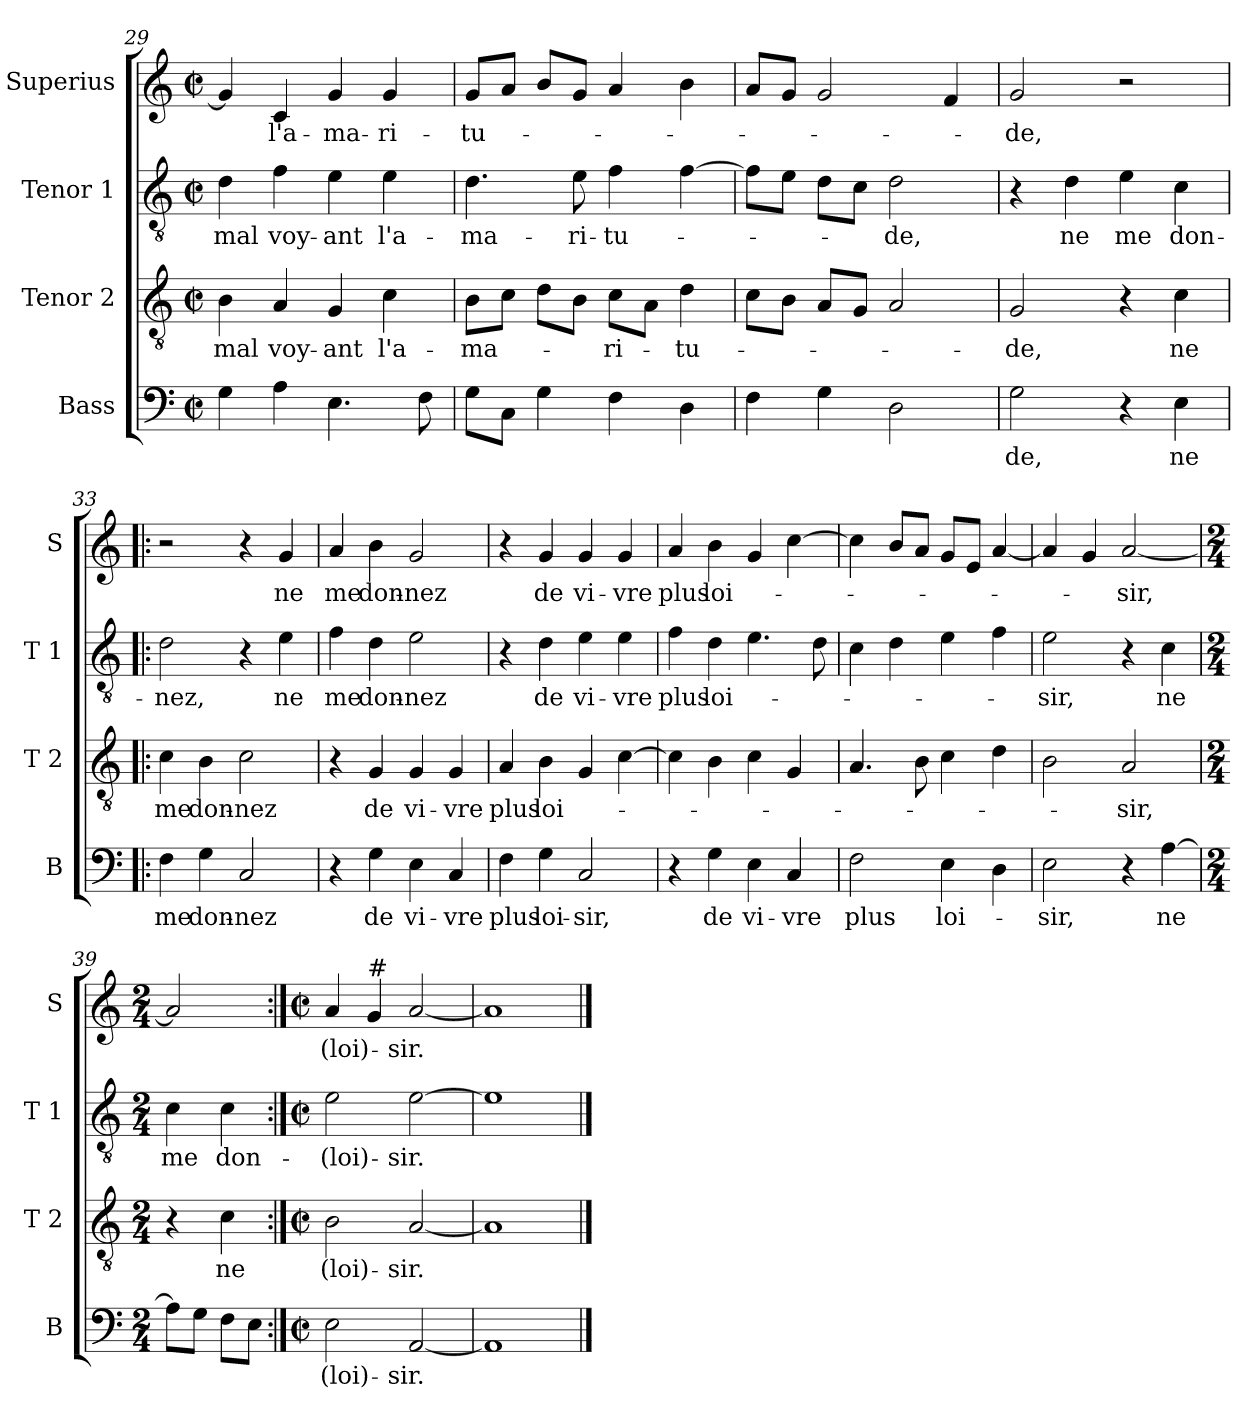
**kern	**text	**kern	**text	**kern	**text	**kern	**text
*part4	*part4	*part3	*part3	*part2	*part2	*part1	*part1
*staff4	*staff4	*staff3	*staff3	*staff2	*staff2	*staff1	*staff1
*I"Bass	*	*I"Tenor 2	*	*I"Tenor 1	*	*I"Superius	*
*I'B	*	*I'T 2	*	*I'T 1	*	*I'S	*
*clefF4	*	*clefGv2	*	*clefGv2	*	*clefG2	*
*k[]	*	*k[]	*	*k[]	*	*k[]	*
*C:	*	*C:	*	*C:	*	*C:	*
*M2/2	*	*M2/2	*	*M2/2	*	*M2/2	*
*met(c|)	*	*met(c|)	*	*met(c|)	*	*met(c|)	*
=29	=29	=29	=29	=29	=29	=29	=29
4G\	.	4B\	mal	4d\	mal	4g/]	.
4A\	.	4A/	voy-	4f\	voy-	4c/	l'a-
4.E\	.	4G/	-ant	4e\	-ant	4g/	-ma-
.	.	4c\	l'a-	4e\	l'a-	4g/	-ri-
8F\	.	.	.	.	.	.	.
=30	=30	=30	=30	=30	=30	=30	=30
8G\L	.	8B\L	-ma-	4.d\	-ma-	8g/L	-tu-
8C\J	.	8c\J	.	.	.	8a/J	.
4G\	.	8d\L	.	.	.	8b/L	.
.	.	8B\J	.	8e\	-ri-	8g/J	.
4F\	.	8c\L	-ri-	4f\	-tu-	4a/	.
.	.	8A\J	.	.	.	.	.
4D\	.	4d\	-tu-	[4f\	.	4b\	.
!!LO:PB:g=z
=31	=31	=31	=31	=31	=31	=31	=31
4F\	.	8c\L	.	8f\L]	.	8a/L	.
.	.	8B\J	.	8e\J	.	8g/J	.
4G\	.	8A/L	.	8d\L	.	2g/	.
.	.	8G/J	.	8c\J	.	.	.
2D\	.	2A/	.	2d\	-de,	.	.
.	.	.	.	.	.	4f/	.
=32	=32	=32	=32	=32	=32	=32	=32
2G\	-de,	2G/	-de,	4r	.	2g/	-de,
.	.	.	.	4d\	ne	.	.
4r	.	4r	.	4e\	me	2r	.
4E\	ne	4c\	ne	4c\	don-	.	.
=33!|:	=33!|:	=33!|:	=33!|:	=33!|:	=33!|:	=33!|:	=33!|:
4F\	me	4c\	me	2d\	-nez,	2r	.
4G\	don-	4B\	don-	.	.	.	.
2C/	-nez	2c\	-nez	4r	.	4r	.
.	.	.	.	4e\	ne	4g/	ne
=34	=34	=34	=34	=34	=34	=34	=34
4r	.	4r	.	4f\	me	4a/	me
4G\	de	4G/	de	4d\	don-	4b\	don-
4E\	vi-	4G/	vi-	2e\	-nez	2g/	-nez
4C/	-vre	4G/	-vre	.	.	.	.
=35	=35	=35	=35	=35	=35	=35	=35
4F\	plus	4A/	plus	4r	.	4r	.
4G\	loi-	4B\	loi-	4d\	de	4g/	de
2C/	-sir,	4G/	.	4e\	vi-	4g/	vi-
.	.	[4c\	.	4e\	-vre	4g/	-vre
!!LO:LB:g=z
=36	=36	=36	=36	=36	=36	=36	=36
4r	.	4c\]	.	4f\	plus	4a/	plus
4G\	de	4B\	.	4d\	loi-	4b\	loi-
4E\	vi-	4c\	.	4.e\	.	4g/	.
4C/	-vre	4G/	.	.	.	[4cc\	.
.	.	.	.	8d\	.	.	.
=37	=37	=37	=37	=37	=37	=37	=37
2F\	plus	4.A/	.	4c\	.	4cc\]	.
.	.	.	.	4d\	.	8b/L	.
.	.	8B\	.	.	.	8a/J	.
4E\	loi-	4c\	.	4e\	.	8g/L	.
.	.	.	.	.	.	8e/J	.
4D\	.	4d\	.	4f\	.	[4a/	.
=38	=38	=38	=38	=38	=38	=38	=38
2E\	-sir,	2B\	.	2e\	-sir,	4a/]	.
.	.	.	.	.	.	4g/	.
4r	.	2A/	-sir,	4r	.	[2a/	-sir,
[4A\	ne	.	.	4c\	ne	.	.
=39	=39	=39	=39	=39	=39	=39	=39
*M2/4	*	*M2/4	*	*M2/4	*	*M2/4	*
8A\L]	.	4r	.	4c\	me	2a/]	.
8G\J	.	.	.	.	.	.	.
8F\L	.	4c\	ne	4c\	don-	.	.
8E\J	.	.	.	.	.	.	.
=40:|!	=40:|!	=40:|!	=40:|!	=40:|!	=40:|!	=40:|!	=40:|!
*M2/2	*	*M2/2	*	*M2/2	*	*M2/2	*
*met(c|)	*	*met(c|)	*	*met(c|)	*	*met(c|)	*
2E\	(loi)-	2B\	(loi)-	2e\	-(loi)-	4a/	(loi)-
!	!	!	!	!	!	!LO:TX:a:t=#	!
.	.	.	.	.	.	4g/	.
[2AA/	-sir.	[2A/	-sir.	[2e\	-sir.	[2a/	-sir.
=41	=41	=41	=41	=41	=41	=41	=41
1AA]	.	1A]	.	1e]	.	1a]	.
==	==	==	==	==	==	==	==
*-	*-	*-	*-	*-	*-	*-	*-
